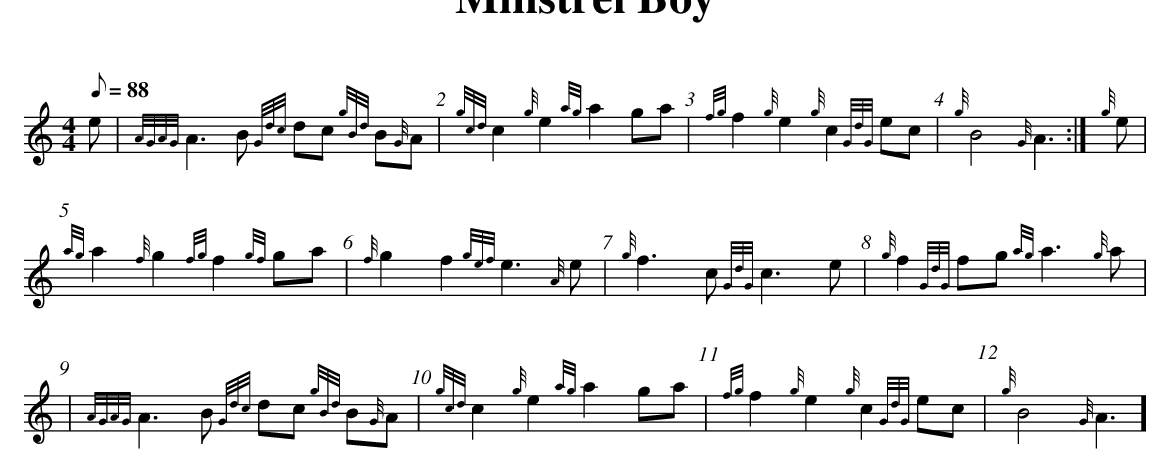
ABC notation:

X:1
T:Minstrel Boy
M:4/4
L:1/8
Q:88
K:HP
e|{AGAG}A3 B {Gdc}dc {gBd}B{G}A|{gcd}c2 {g}e2 {ag}a2 ga|{fg}f2 {g}e2 {g}c2 {GdG}ec|{g}B4 {G}A3:|!
{g}e|{ag}a2 {f}g2 {fg}f2 {gf}ga|{f}g2 f2 {gef}e3 {A}e|{g}f3 c {GdG}c3 e|{g}f2 {GdG}fg {ag}a3 {g}a|!
|{AGAG}A3 B {Gdc}dc {gBd}B{G}A|{gcd}c2 {g}e2 {ag}a2 ga|{fg}f2 {g}e2 {g}c2 {GdG}ec|{g}B4 {G}A3]
